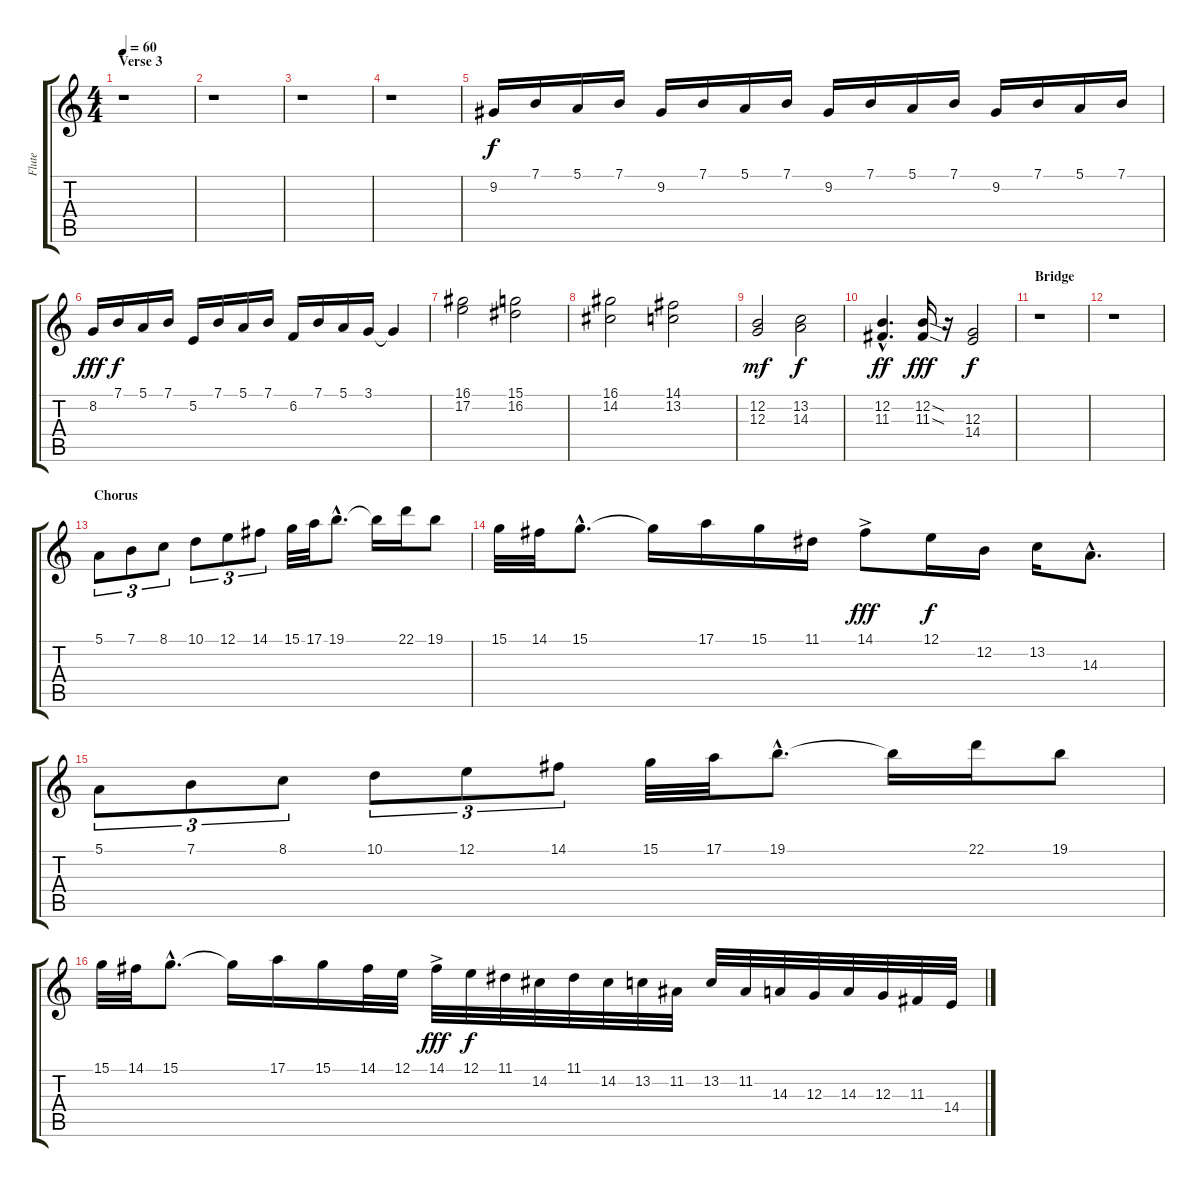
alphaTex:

\track ("Flute" "Flute") {instrument flute}
\staff {score tabs}
\tuning (E4 B3 G3 D3 A2 E2) {hide}
\ts (4 4)
\section ("" "Verse 3")
\tempo 60
\clef g2
\ks c
r.1{dy f} |
r.1 |
r.1 |
r.1 |
9.2.16{volume 10} 7.1.16 5.1.16 7.1.16 9.2.16 7.1.16 5.1.16 7.1.16 9.2.16 7.1.16 5.1.16 7.1.16 9.2.16 7.1.16 5.1.16 7.1.16 |
8.2.16{dy fff} 7.1.16{dy f} 5.1.16 7.1.16 5.2.16 7.1.16 5.1.16 7.1.16 6.2.16 7.1.16 5.1.16 3.1.16 3.1{t}.4 |
(16.1 17.2).2{volume 16} (15.1 16.2).2 |
(16.1 14.2).2 (14.1 13.2).2 |
(12.2 12.3).2{dy mf volume 16} (13.2 14.3).2{dy f} |
(12.2{hac} 11.3{hac}).4{d dy ff} (12.2{sod} 11.3{sod}).16{dy fff} r.16 (12.3 14.4).2{dy f} |
\section ("" "Bridge")
r.1 |
r.1 |
\section ("" "Chorus")
5.1.8{tu (3 2)} 7.1.8{tu (3 2)} 8.1.8{tu (3 2)} 10.1.8{tu (3 2)} 12.1.8{tu (3 2)} 14.1.8{tu (3 2)} 15.1.32 17.1.32 19.1{hac}.8{d} 19.1{t}.16 22.1.16 19.1.8 |
15.1.32 14.1.32 15.1{hac}.8{d} 15.1{t}.16 17.1.16 15.1.16 11.1.16 14.1{ac}.8{dy fff} 12.1.16{dy f} 12.2.16 13.2.16 14.3{hac}.8{d} |
5.1.8{tu (3 2)} 7.1.8{tu (3 2)} 8.1.8{tu (3 2)} 10.1.8{tu (3 2)} 12.1.8{tu (3 2)} 14.1.8{tu (3 2)} 15.1.32 17.1.32 19.1{hac}.8{d} 19.1{t}.16 22.1.16 19.1.8 |
15.1.32 14.1.32 15.1{hac}.8{d} 15.1{t}.16 17.1.16 15.1.16 14.1.32 12.1.32 14.1{ac}.32{dy fff} 12.1.32{dy f} 11.1.32 14.2.32 11.1.32 14.2.32 13.2.32 11.2.32 13.2.32 11.2.32 14.3.32 12.3.32 14.3.32 12.3.32 11.3.32 14.4.32
